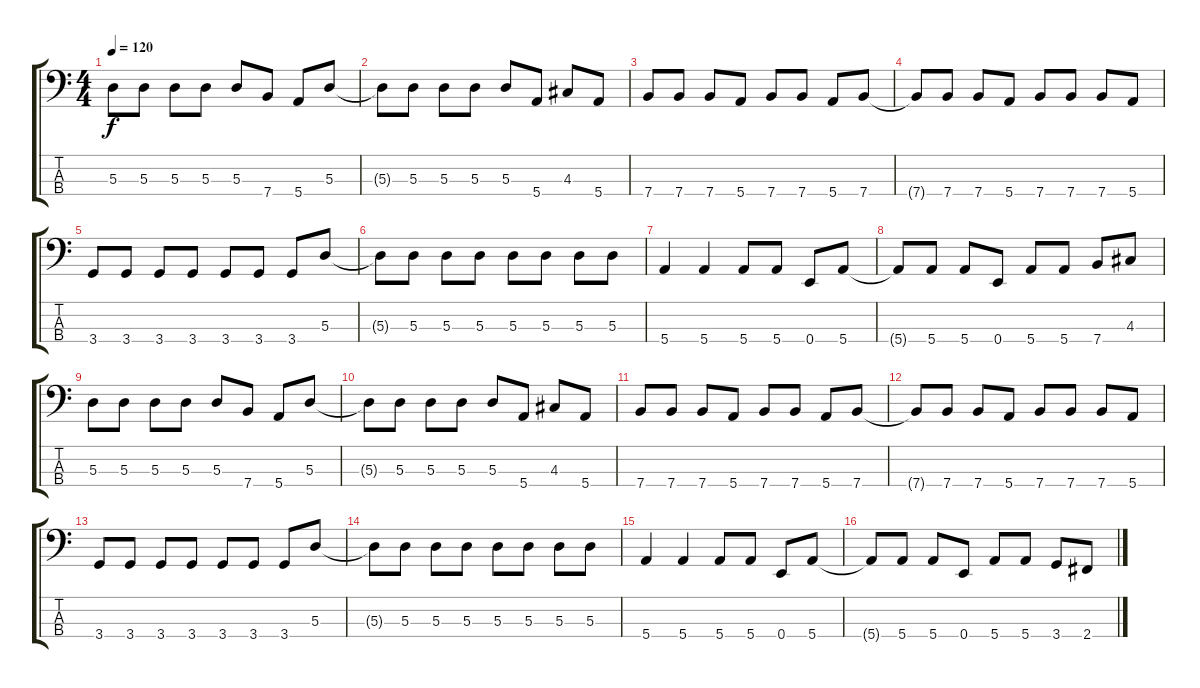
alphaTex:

\track "" {instrument electricbassfinger}
\staff {score tabs}
\tuning (G2 D2 A1 E1) {hide}
\ts (4 4)
\tempo 120
\clef f4
\ks c
5.3.8{dy f} 5.3.8 5.3.8 5.3.8 5.3.8 7.4.8 5.4.8 5.3.8 |
5.3{t}.8 5.3.8 5.3.8 5.3.8 5.3.8 5.4.8 4.3.8 5.4.8 |
7.4.8 7.4.8 7.4.8 5.4.8 7.4.8 7.4.8 5.4.8 7.4.8 |
7.4{t}.8 7.4.8 7.4.8 5.4.8 7.4.8 7.4.8 7.4.8 5.4.8 |
3.4.8 3.4.8 3.4.8 3.4.8 3.4.8 3.4.8 3.4.8 5.3.8 |
5.3{t}.8 5.3.8 5.3.8 5.3.8 5.3.8 5.3.8 5.3.8 5.3.8 |
5.4.4 5.4.4 5.4.8 5.4.8 0.4.8 5.4.8 |
5.4{t}.8 5.4.8 5.4.8 0.4.8 5.4.8 5.4.8 7.4.8 4.3.8 |
5.3.8 5.3.8 5.3.8 5.3.8 5.3.8 7.4.8 5.4.8 5.3.8 |
5.3{t}.8 5.3.8 5.3.8 5.3.8 5.3.8 5.4.8 4.3.8 5.4.8 |
7.4.8 7.4.8 7.4.8 5.4.8 7.4.8 7.4.8 5.4.8 7.4.8 |
7.4{t}.8 7.4.8 7.4.8 5.4.8 7.4.8 7.4.8 7.4.8 5.4.8 |
3.4.8 3.4.8 3.4.8 3.4.8 3.4.8 3.4.8 3.4.8 5.3.8 |
5.3{t}.8 5.3.8 5.3.8 5.3.8 5.3.8 5.3.8 5.3.8 5.3.8 |
5.4.4 5.4.4 5.4.8 5.4.8 0.4.8 5.4.8 |
5.4{t}.8 5.4.8 5.4.8 0.4.8 5.4.8 5.4.8 3.4.8 2.4.8
